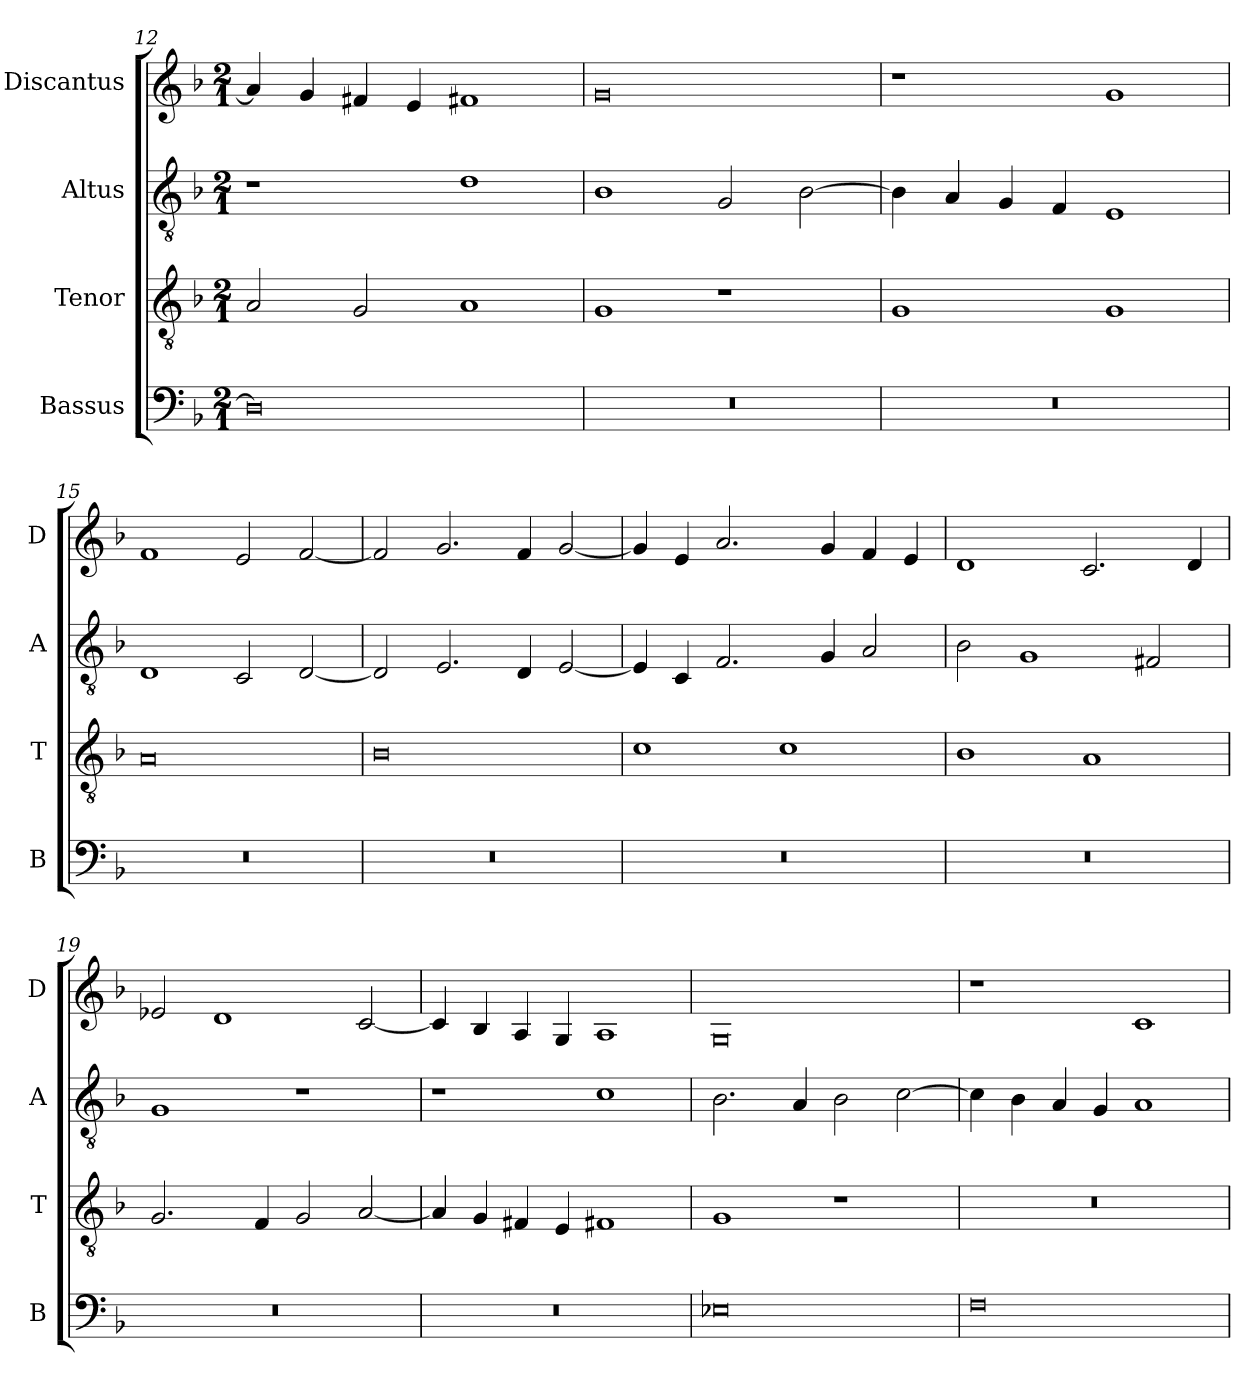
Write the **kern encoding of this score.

**kern	**kern	**kern	**kern
*part4	*part3	*part2	*part1
*staff4	*staff3	*staff2	*staff1
*I"Bassus	*I"Tenor	*I"Altus	*I"Discantus
*I'B	*I'T	*I'A	*I'D
*clefF4	*clefGv2	*clefGv2	*clefG2
*k[b-]	*k[b-]	*k[b-]	*k[b-]
*M2/1	*M2/1	*M2/1	*M2/1
=12	=12	=12	=12
0D]	2A	1r	4a]
.	.	.	4g
.	2G	.	4f#X
.	.	.	4e
.	1A	1d	1f#X
=13	=13	=13	=13
0r	1G	1B-	0g
.	1r	2G	.
.	.	[2B-	.
=14	=14	=14	=14
0r	1G	4B-]	1r
.	.	4A	.
.	.	4G	.
.	.	4F	.
.	1G	1E	1g
=15	=15	=15	=15
0r	0A	1D	1f
.	.	2C	2e
.	.	[2D	[2f
=16	=16	=16	=16
0r	0B-	2D]	2f]
.	.	2.E	2.g
.	.	4D	4f
.	.	[2E	[2g
=17	=17	=17	=17
0r	1c	4E]	4g]
.	.	4C	4e
.	.	2.F	2.a
.	1c	.	.
.	.	4G	4g
.	.	2A	4f
.	.	.	4e
=18	=18	=18	=18
0r	1B-	2B-	1d
.	.	1G	.
.	1A	.	2.c
.	.	2F#X	.
.	.	.	4d
=19	=19	=19	=19
0r	2.G	1G	2e-X
.	.	.	1d
.	4F	.	.
.	2G	1r	.
.	[2A	.	[2c
=20	=20	=20	=20
0r	4A]	1r	4c]
.	4G	.	4B-
.	4F#X	.	4A
.	4E	.	4G
.	1F#X	1c	1A
=21	=21	=21	=21
0E-X	1G	2.B-	0G
.	.	4A	.
.	1r	2B-	.
.	.	[2c	.
=22	=22	=22	=22
0F	0r	4c]	1r
.	.	4B-	.
.	.	4A	.
.	.	4G	.
.	.	1A	1c
=	=	=	=
*-	*-	*-	*-
